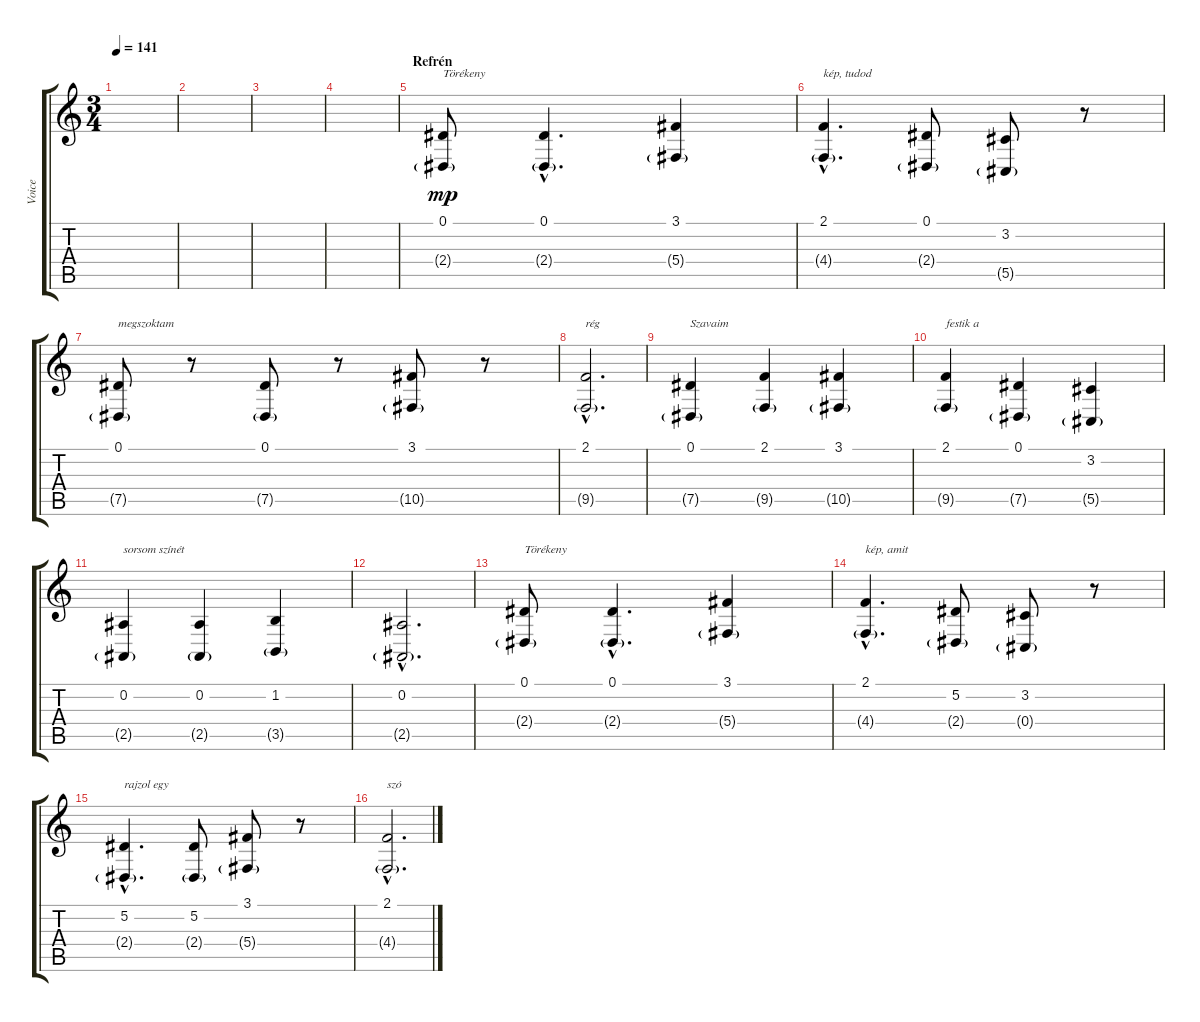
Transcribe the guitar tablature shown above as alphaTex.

\track ("Voice" "Voice") {instrument lead6voice}
\staff {score tabs}
\tuning (Eb4 Bb3 Gb3 Db3 Ab2 Eb2) {hide}
\ts (3 4)
\tempo 141
\clef g2
\ks c
|
|
|
|
\section ("" "Refrén")
(0.1 2.4{g}).8{txt "Törékeny " dy mp} (0.1{hac} 2.4{g hac}).4{d} (3.1 5.4{g}).4 |
(2.1{hac} 4.4{g hac}).4{d txt "kép, tudod"} (0.1 2.4{g}).8 (3.2 5.5{g}).8 r.8 |
(0.1 7.5{g}).8{txt "megszoktam"} r.8 (0.1 7.5{g}).8 r.8 (3.1 10.5{g}).8 r.8 |
(2.1{hac} 9.5{g hac}).2{d txt "rég"} |
(0.1 7.5{g}).4{txt "Szavaim"} (2.1 9.5{g}).4 (3.1 10.5{g}).4 |
(2.1 9.5{g}).4{txt "festik a"} (0.1 7.5{g}).4 (3.2 5.5{g}).4 |
(0.2 2.5{g}).4{txt "sorsom színét"} (0.2 2.5{g}).4 (1.2 3.5{g}).4 |
(0.2{hac} 2.5{g hac}).2{d} |
(0.1 2.4{g}).8{txt "Törékeny"} (0.1{hac} 2.4{g hac}).4{d} (3.1 5.4{g}).4 |
(2.1{hac} 4.4{g hac}).4{d txt "kép, amit"} (5.2 2.4{g}).8 (3.2 0.4{g}).8 r.8 |
(5.2{hac} 2.4{g hac}).4{d txt "rajzol egy "} (5.2 2.4{g}).8 (3.1 5.4{g}).8 r.8 |
(2.1{hac} 4.4{g hac}).2{d txt "szó"}
